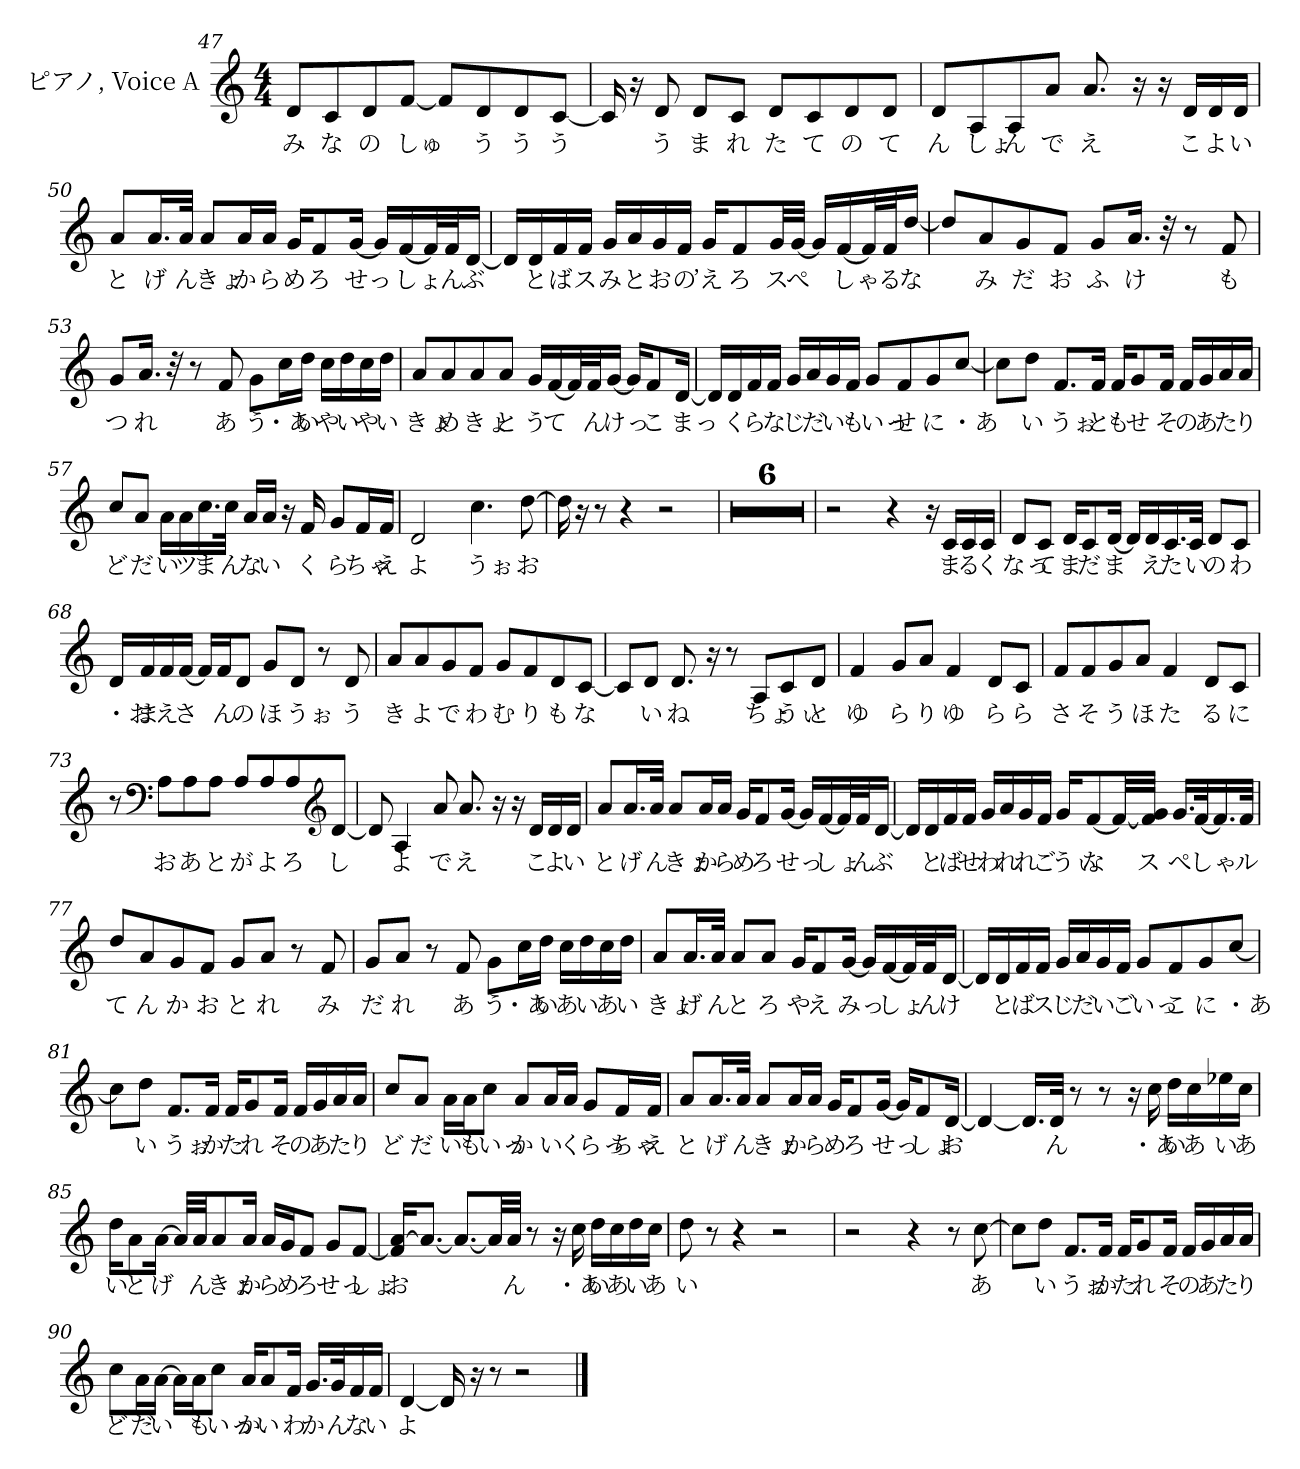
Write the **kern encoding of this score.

**kern	**text
*part1	*part1
*staff1	*staff1
*I"ピアノ, Voice A	*
*clefG2	*
*k[]	*
*M4/4	*
=47	=47
!	!LO:LY:b
8d/L	み
!	!LO:LY:b
8c/	な
!	!LO:LY:b
8d/	の
!	!LO:LY:b
[8f/J	しゅ
8f/L]	.
!	!LO:LY:b
8d/	う
!	!LO:LY:b
8d/	う
!	!LO:LY:b
[8c/J	う
=48	=48
16c/]	.
16r	.
!	!LO:LY:b
8d/	う
!	!LO:LY:b
8d/L	ま
!	!LO:LY:b
8c/J	れ
!	!LO:LY:b
8d/L	た
!	!LO:LY:b
8c/	て
!	!LO:LY:b
8d/	の
!	!LO:LY:b
8d/J	て
=49	=49
!	!LO:LY:b
8d/L	ん
!	!LO:LY:b
8A/	しょ
!	!LO:LY:b
8A/	ん
!	!LO:LY:b
8a/J	で
!	!LO:LY:b
8.a/	え
16r	.
16r	.
!	!LO:LY:b
16d/LL	こ
!	!LO:LY:b
16d/	よ
!	!LO:LY:b
16d/JJ	い
!!LO:LB:g=z
=50	=50
!	!LO:LY:b
8a/L	と
!	!LO:LY:b
16.a/L	げ
!	!LO:LY:b
32a/JJk	ん
!	!LO:LY:b
8a/L	きょ
!	!LO:LY:b
16a/L	か
!	!LO:LY:b
16a/JJ	ら
!	!LO:LY:b
16g/KL	め
!	!LO:LY:b
8f/	ろ
!	!LO:LY:b
[16g/Jk	せっ
16g/LL]	.
!	!LO:LY:b
[16f/	しょ
32f/L]	.
!	!LO:LY:b
32f/J	ん
!	!LO:LY:b
[16d/JJ	ぶ
=51	=51
16d/LL]	.
!	!LO:LY:b
16d/	と
!	!LO:LY:b
16f/	ば
!	!LO:LY:b
16f/JJ	ス
!	!LO:LY:b
16g/LL	み
!	!LO:LY:b
16a/	と
!	!LO:LY:b
16g/	お
!	!LO:LY:b
16f/JJ	の
!	!LO:LY:b
16g/KL	’え
!	!LO:LY:b
8f/	ろ
!	!LO:LY:b
32g/LL	ス
!	!LO:LY:b
[32g/JJJ	ぺ
16g/LL]	.
!	!LO:LY:b
[16f/	しゃ
32f/L]	.
!	!LO:LY:b
32f/J	る
!	!LO:LY:b
[16dd/JJ	な
=52	=52
8dd/L]	.
!	!LO:LY:b
8a/	み
!	!LO:LY:b
8g/	だ
!	!LO:LY:b
8f/J	お
!	!LO:LY:b
8g/L	ふ
!	!LO:LY:b
16.a/Jk	け
32r	.
8r	.
!	!LO:LY:b
8f/	も
!!LO:LB:g=z
=53	=53
!	!LO:LY:b
8g/L	つ
!	!LO:LY:b
16.a/Jk	れ
32r	.
8r	.
!	!LO:LY:b
8f/	あ
!	!LO:LY:b
8g\L	う
!	!LO:LY:b
16cc\L	・あ
!	!LO:LY:b
16dd\JJ	い
!	!LO:LY:b
16cc\LL	や
!	!LO:LY:b
16dd\	い
!	!LO:LY:b
16cc\	や
!	!LO:LY:b
16dd\JJ	い
=54	=54
!	!LO:LY:b
8a/L	きょ
!	!LO:LY:b
8a/	め
!	!LO:LY:b
8a/	きょ
!	!LO:LY:b
8a/J	と
!	!LO:LY:b
16g/LL	う
!	!LO:LY:b
[16f/	て
32f/L]	.
!	!LO:LY:b
32f/J	ん
!	!LO:LY:b
[16g/JJ	けっ
16g/KL]	.
!	!LO:LY:b
8f/	こ
!	!LO:LY:b
[16d/Jk	まっ
=55	=55
16d/LL]	.
!	!LO:LY:b
16d/	く
!	!LO:LY:b
16f/	ら
!	!LO:LY:b
16f/JJ	な
!	!LO:LY:b
16g/LL	じ
!	!LO:LY:b
16a/	だ
!	!LO:LY:b
16g/	い
!	!LO:LY:b
16f/JJ	も
!	!LO:LY:b
8g/L	いっ
!	!LO:LY:b
8f/	せ
!	!LO:LY:b
8g/	に
!	!LO:LY:b
[8cc/J	・あ
!!LO:LB:g=z
=56	=56
8cc\L]	.
!	!LO:LY:b
8dd\J	い
!	!LO:LY:b
8.f/L	うぉ
!	!LO:LY:b
16f/Jk	と
!	!LO:LY:b
16f/KL	も
!	!LO:LY:b
8g/	せ
!	!LO:LY:b
16f/Jk	そ
!	!LO:LY:b
16f/LL	の
!	!LO:LY:b
16g/	あ
!	!LO:LY:b
16a/	た
!	!LO:LY:b
16a/JJ	り
=57	=57
!	!LO:LY:b
8cc/L	ど
!	!LO:LY:b
8a/J	だ
!	!LO:LY:b
16a\LL	い
!	!LO:LY:b
16a\	ツ
!	!LO:LY:b
16.cc\	ま
!	!LO:LY:b
32cc\JJk	ん
!	!LO:LY:b
16a/LL	な
!	!LO:LY:b
16a/JJ	い
16r	.
!	!LO:LY:b
16f/	く
!	!LO:LY:b
8g/L	ら
!	!LO:LY:b
16f/L	ちゃ
!	!LO:LY:b
16f/JJ	え
=58	=58
!	!LO:LY:b
2d/	よ
!	!LO:LY:b
4.cc\	うぉ
!	!LO:LY:b
[8dd\	お
=59	=59
16dd\]	.
16r	.
8r	.
4r	.
2r	.
=60	=60
1r	.
=61	=61
1r	.
=62	=62
1r	.
=63	=63
1r	.
!!LO:LB:g=z
=64	=64
1r	.
=65	=65
1r	.
=66	=66
2r	.
4r	.
16r	.
!	!LO:LY:b
16c/LL	ま
!	!LO:LY:b
16c/	る
!	!LO:LY:b
16c/JJ	く
=67	=67
!	!LO:LY:b
8d/L	なっ
!	!LO:LY:b
8c/J	て
!	!LO:LY:b
16d/KL	ま
!	!LO:LY:b
8c/	だ
!	!LO:LY:b
[16d/Jk	ま
16d/LL]	.
!	!LO:LY:b
16d/	え
!	!LO:LY:b
16.c/	た
!	!LO:LY:b
32c/JJk	い
!	!LO:LY:b
8d/L	の
!	!LO:LY:b
8c/J	わ
=68	=68
!	!LO:LY:b
16d/LL	・お
!	!LO:LY:b
16f/	ま
!	!LO:LY:b
16f/	え
!	!LO:LY:b
[16f/JJ	さ
16f/LL]	.
!	!LO:LY:b
16f/J	ん
!	!LO:LY:b
8d/J	の
!	!LO:LY:b
8g/L	ほ
!	!LO:LY:b
8d/J	うぉ
8r	.
!	!LO:LY:b
8d/	う
=69	=69
!	!LO:LY:b
8a/L	き
!	!LO:LY:b
8a/	よ
!	!LO:LY:b
8g/	で
!	!LO:LY:b
8f/J	わ
!	!LO:LY:b
8g/L	む
!	!LO:LY:b
8f/	り
!	!LO:LY:b
8d/	も
!	!LO:LY:b
[8c/J	な
!!LO:LB:g=z
=70	=70
8c/L]	.
!	!LO:LY:b
8d/J	い
!	!LO:LY:b
8.d/	ね
16r	.
8r	.
!	!LO:LY:b
8A/L	ちょ
!	!LO:LY:b
8c/	うぃ
!	!LO:LY:b
8d/J	と
=71	=71
!	!LO:LY:b
4f/	ゆ
!	!LO:LY:b
8g/L	ら
!	!LO:LY:b
8a/J	り
!	!LO:LY:b
4f/	ゆ
!	!LO:LY:b
8d/L	ら
!	!LO:LY:b
8c/J	ら
=72	=72
!	!LO:LY:b
8f/L	さ
!	!LO:LY:b
8f/	そ
!	!LO:LY:b
8g/	う
!	!LO:LY:b
8a/J	ほ
!	!LO:LY:b
4f/	た
!	!LO:LY:b
8d/L	る
!	!LO:LY:b
8c/J	に
=73	=73
8r	.
*clefF4	*
!	!LO:LY:b
8A\L	お
!	!LO:LY:b
8A\	あ
!	!LO:LY:b
8A\J	と
!	!LO:LY:b
8A/L	が
!	!LO:LY:b
8A/	よ
!	!LO:LY:b
8A/	ろ
*clefG2	*
!	!LO:LY:b
[8d/J	し
=74	=74
8d/]	.
!	!LO:LY:b
4A/	よ
!	!LO:LY:b
8a/	で
!	!LO:LY:b
8.a/	え
16r	.
16r	.
!	!LO:LY:b
16d/LL	こ
!	!LO:LY:b
16d/	よ
!	!LO:LY:b
16d/JJ	い
!!LO:LB:g=z
=75	=75
!	!LO:LY:b
8a/L	と
!	!LO:LY:b
16.a/L	げ
!	!LO:LY:b
32a/JJk	ん
!	!LO:LY:b
8a/L	きょ
!	!LO:LY:b
16a/L	か
!	!LO:LY:b
16a/JJ	ら
!	!LO:LY:b
16g/KL	め
!	!LO:LY:b
8f/	ろ
!	!LO:LY:b
[16g/Jk	せっ
16g/LL]	.
!	!LO:LY:b
[16f/	しょ
32f/L]	.
!	!LO:LY:b
32f/J	ん
!	!LO:LY:b
[16d/JJ	ぶ
=76	=76
16d/LL]	.
!	!LO:LY:b
16d/	と
!	!LO:LY:b
16f/	ば
!	!LO:LY:b
16f/JJ	せ
!	!LO:LY:b
16g/LL	わ
!	!LO:LY:b
16a/	れ
!	!LO:LY:b
16g/	れ
!	!LO:LY:b
16f/JJ	ご
!	!LO:LY:b
16g/KL	うぃ
!	!LO:LY:b
[8f/	な
32f/LL_	.
!	!LO:LY:b
32f/] 32g/JJJ	ス
!	!LO:LY:b
16.g/LL	ぺ
!	!LO:LY:b
[32f/K	しゃ
16.f/]	.
!	!LO:LY:b
32f/JJk	ル
=77	=77
!	!LO:LY:b
8dd/L	て
!	!LO:LY:b
8a/	ん
!	!LO:LY:b
8g/	か
!	!LO:LY:b
8f/J	お
!	!LO:LY:b
8g/L	と
!	!LO:LY:b
8a/J	れ
8r	.
!	!LO:LY:b
8f/	み
!!LO:LB:g=z
=78	=78
!	!LO:LY:b
8g/L	だ
!	!LO:LY:b
8a/J	れ
8r	.
!	!LO:LY:b
8f/	あ
!	!LO:LY:b
8g\L	う
!	!LO:LY:b
16cc\L	・あ
!	!LO:LY:b
16dd\JJ	い
!	!LO:LY:b
16cc\LL	あ
!	!LO:LY:b
16dd\	い
!	!LO:LY:b
16cc\	あ
!	!LO:LY:b
16dd\JJ	い
=79	=79
!	!LO:LY:b
8a/L	きょ
!	!LO:LY:b
16.a/L	げ
!	!LO:LY:b
32a/JJk	ん
!	!LO:LY:b
8a/L	と
!	!LO:LY:b
8a/J	ろ
!	!LO:LY:b
16g/KL	や
!	!LO:LY:b
8f/	え
!	!LO:LY:b
[16g/Jk	みっ
16g/LL]	.
!	!LO:LY:b
[16f/	しょ
32f/L]	.
!	!LO:LY:b
32f/J	ん
!	!LO:LY:b
[16d/JJ	け
=80	=80
16d/LL]	.
!	!LO:LY:b
16d/	と
!	!LO:LY:b
16f/	ば
!	!LO:LY:b
16f/JJ	ス
!	!LO:LY:b
16g/LL	じ
!	!LO:LY:b
16a/	だ
!	!LO:LY:b
16g/	い
!	!LO:LY:b
16f/JJ	ご
!	!LO:LY:b
8g/L	いっ
!	!LO:LY:b
8f/	こ
!	!LO:LY:b
8g/	に
!	!LO:LY:b
[8cc/J	・あ
!!LO:LB:g=z
=81	=81
8cc\L]	.
!	!LO:LY:b
8dd\J	い
!	!LO:LY:b
8.f/L	うぉ
!	!LO:LY:b
16f/Jk	か
!	!LO:LY:b
16f/KL	た
!	!LO:LY:b
8g/	れ
!	!LO:LY:b
16f/Jk	そ
!	!LO:LY:b
16f/LL	の
!	!LO:LY:b
16g/	あ
!	!LO:LY:b
16a/	た
!	!LO:LY:b
16a/JJ	り
=82	=82
!	!LO:LY:b
8cc/L	ど
!	!LO:LY:b
8a/J	だ
!	!LO:LY:b
16a\LL	い
!	!LO:LY:b
16a\J	も
!	!LO:LY:b
8cc\J	いっ
!	!LO:LY:b
8a/L	か
!	!LO:LY:b
16a/L	い
!	!LO:LY:b
16a/JJ	く
!	!LO:LY:b
8g/L	らっ
!	!LO:LY:b
16f/L	ちゃ
!	!LO:LY:b
16f/JJ	え
=83	=83
!	!LO:LY:b
8a/L	と
!	!LO:LY:b
16.a/L	げ
!	!LO:LY:b
32a/JJk	ん
!	!LO:LY:b
8a/L	きょ
!	!LO:LY:b
16a/L	か
!	!LO:LY:b
16a/JJ	ら
!	!LO:LY:b
16g/KL	め
!	!LO:LY:b
8f/	ろ
!	!LO:LY:b
[16g/Jk	せっ
16g/KL]	.
!	!LO:LY:b
8f/	しょ
!	!LO:LY:b
[16d/Jk	お
!!LO:LB:g=z
=84	=84
4d/_	.
16.d/LL]	.
!	!LO:LY:b
32d/JJk	ん
8r	.
8r	.
16r	.
!	!LO:LY:b
16cc\	・あ
!	!LO:LY:b
16dd\LL	い
!	!LO:LY:b
16cc\	あ
!	!LO:LY:b
16ee-X\	い
!	!LO:LY:b
16cc\JJ	あ
=85	=85
!	!LO:LY:b
16dd\KL	い
!	!LO:LY:b
8a\	と
!	!LO:LY:b
[16a\Jk	げ
32a/LLL]	.
!	!LO:LY:b
32a/JJ	ん
!	!LO:LY:b
8a/	きょ
!	!LO:LY:b
16a/Jk	か
!	!LO:LY:b
16a/LL	ら
!	!LO:LY:b
16g/J	め
!	!LO:LY:b
8f/J	ろ
!	!LO:LY:b
8g/L	せっ
!	!LO:LY:b
[8f/J	しょ
=86	=86
!	!LO:LY:b
16f/] [16a/KL	お
8.a/J_	.
8.a/L_	.
32a/LL]	.
!	!LO:LY:b
32a/JJJ	ん
8r	.
16r	.
!	!LO:LY:b
16cc\	・あ
!	!LO:LY:b
16dd\LL	い
!	!LO:LY:b
16cc\	あ
!	!LO:LY:b
16dd\	い
!	!LO:LY:b
16cc\JJ	あ
=87	=87
!	!LO:LY:b
8dd\	い
8r	.
4r	.
2r	.
!!LO:PB:g=z
=88	=88
2r	.
4r	.
8r	.
!	!LO:LY:b
[8cc\	あ
=89	=89
8cc\L]	.
!	!LO:LY:b
8dd\J	い
!	!LO:LY:b
8.f/L	うぉ
!	!LO:LY:b
16f/Jk	か
!	!LO:LY:b
16f/KL	た
!	!LO:LY:b
8g/	れ
!	!LO:LY:b
16f/Jk	そ
!	!LO:LY:b
16f/LL	の
!	!LO:LY:b
16g/	あ
!	!LO:LY:b
16a/	た
!	!LO:LY:b
16a/JJ	り
=90	=90
!	!LO:LY:b
8cc\L	ど
!	!LO:LY:b
16a\L	だ
!	!LO:LY:b
[16a\JJ	い
16a\LL]	.
!	!LO:LY:b
16a\J	も
!	!LO:LY:b
8cc\J	いっ
!	!LO:LY:b
16a/KL	か
!	!LO:LY:b
8a/	い
!	!LO:LY:b
16f/Jk	わ
!	!LO:LY:b
16.g/LL	か
!	!LO:LY:b
32g/K	ん
!	!LO:LY:b
16f/	な
!	!LO:LY:b
16f/JJ	い
=91	=91
!	!LO:LY:b
[4d/	よ
16d/]	.
16r	.
8r	.
2r	.
==	==
*-	*-
